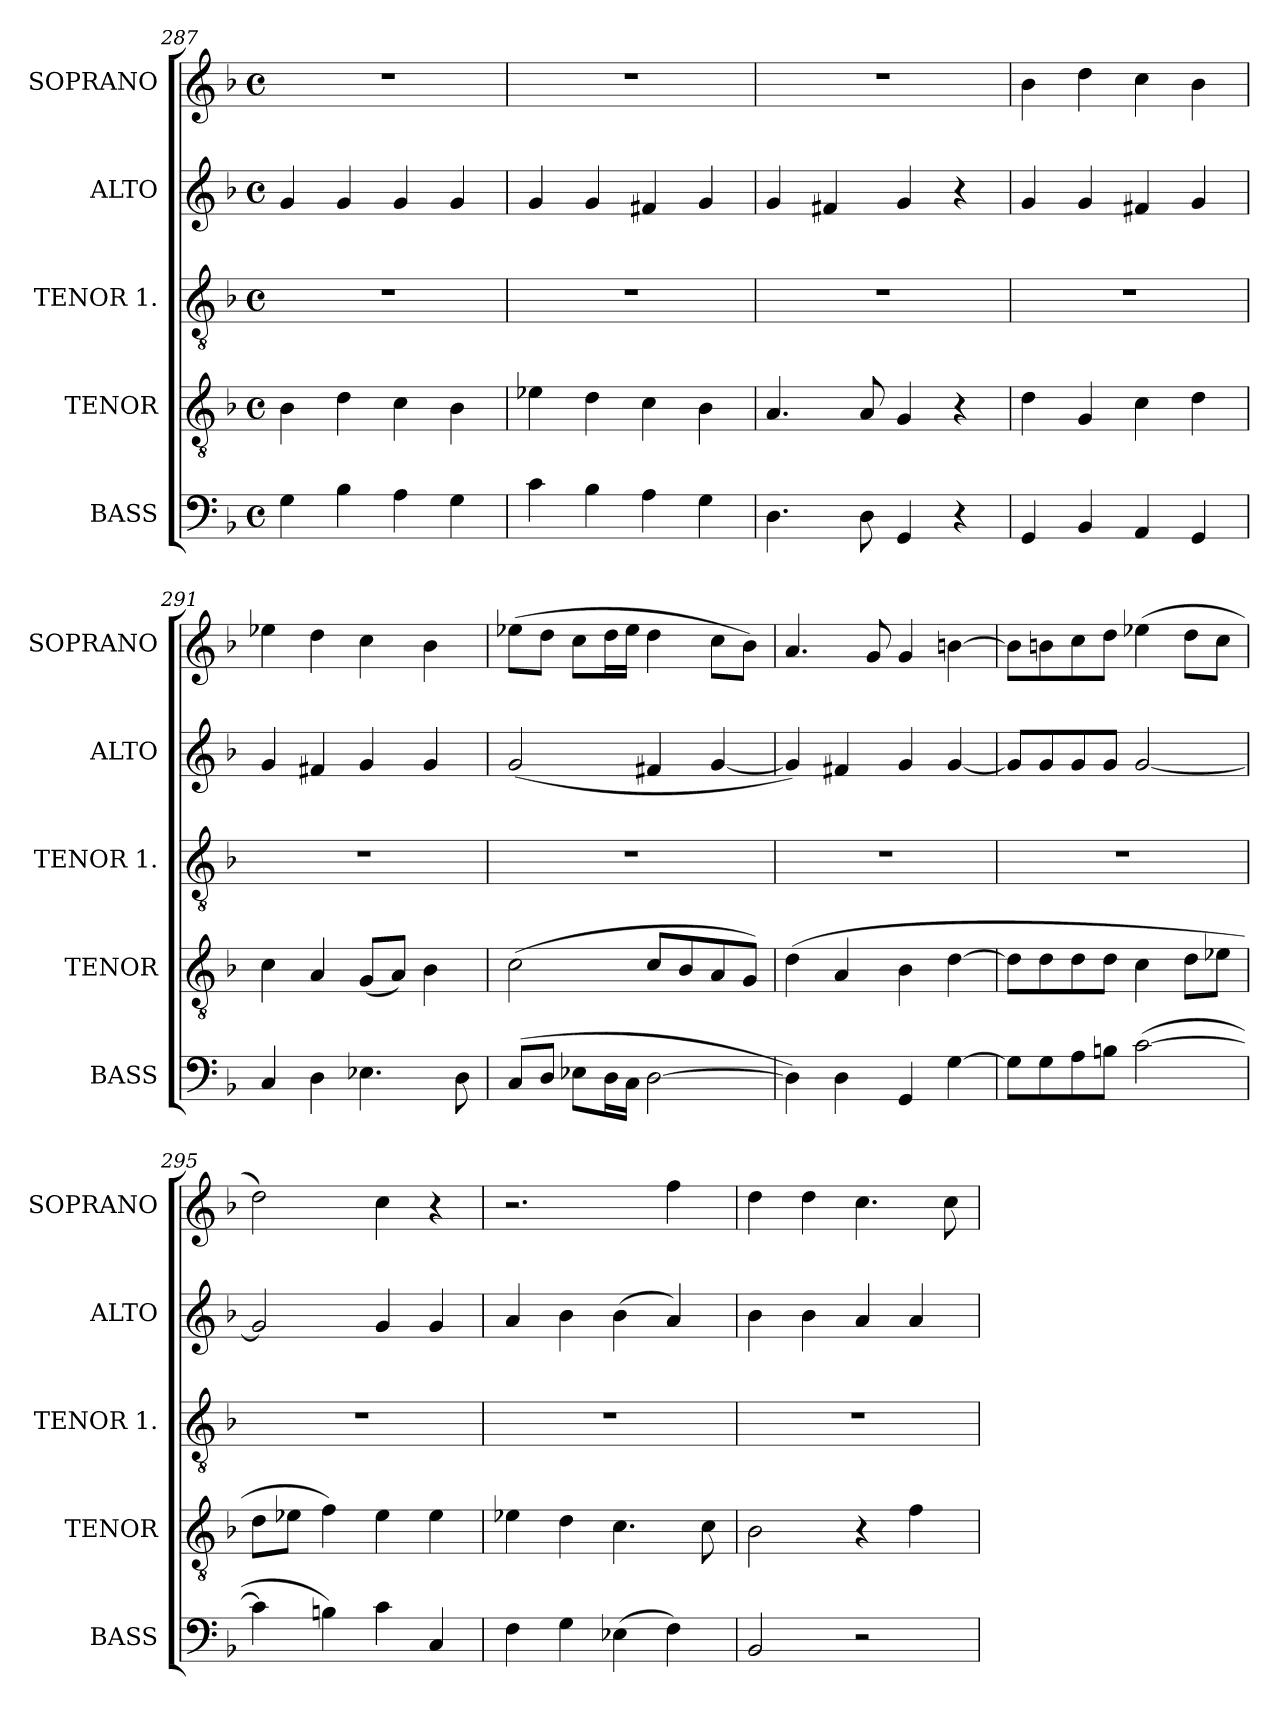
**kern	**kern	**kern	**kern	**kern
*part5	*part4	*part3	*part2	*part1
*staff5	*staff4	*staff3	*staff2	*staff1
*I"BASS	*I"TENOR	*I"TENOR 1.	*I"ALTO	*I"SOPRANO
*I'BASS	*I'TENOR	*I'TENOR 1.	*I'ALTO	*I'SOPRANO
*clefF4	*clefGv2	*clefGv2	*clefG2	*clefG2
*k[b-]	*k[b-]	*k[b-]	*k[b-]	*k[b-]
*F:	*F:	*F:	*F:	*F:
*M4/4	*M4/4	*M4/4	*M4/4	*M4/4
*met(c)	*met(c)	*met(c)	*met(c)	*met(c)
=287	=287	=287	=287	=287
4G\	4B-\	1r	4g/	1r
4B-\	4d\	.	4g/	.
4A\	4c\	.	4g/	.
4G\	4B-\	.	4g/	.
=288	=288	=288	=288	=288
4c\	4e-X\	1r	4g/	1r
4B-\	4d\	.	4g/	.
4A\	4c\	.	4f#X/	.
4G\	4B-\	.	4g/	.
=289	=289	=289	=289	=289
4.D\	4.A/	1r	4g/	1r
.	.	.	4f#X/	.
8D\	8A/	.	.	.
4GG/	4G/	.	4g/	.
4r	4r	.	4r	.
=290	=290	=290	=290	=290
4GG/	4d\	1r	4g/	4b-\
4BB-/	4G/	.	4g/	4dd\
4AA/	4c\	.	4f#X/	4cc\
4GG/	4d\	.	4g/	4b-\
=291	=291	=291	=291	=291
4C/	4c\	1r	4g/	4ee-X\
4D\	4A/	.	4f#X/	4dd\
4.E-X\	(<8G/L	.	4g/	4cc\
.	8A/J)	.	.	.
.	4B-\	.	4g/	4b-\
8D\	.	.	.	.
=292	=292	=292	=292	=292
(>8C/L	(>2c\	1r	(<2g/	(>8ee-X\L
8D/J	.	.	.	8dd\J
8E-X\L	.	.	.	8cc\L
16D\L	.	.	.	16dd\L
16C\JJ	.	.	.	16ee-\JJ
[<2D\	8c/L	.	4f#X/	4dd\
.	8B-/	.	.	.
.	8A/	.	[<4g/	8cc\L
.	8G/J)	.	.	8b-\J)
!!LO:LB:g=z
=293	=293	=293	=293	=293
4D\])	(>4d\	1r	4g/])	4.a/
4D\	4A/	.	4f#X/	.
.	.	.	.	8g/
4GG/	4B-\	.	4g/	4g/
[>4G\	[>4d\	.	[<4g/	[>4bn\
=294	=294	=294	=294	=294
8G\L]	8d\L]	1r	8g/L]	8b\L]
8G\	8d\	.	8g/	8bn\
8A\	8d\	.	8g/	8cc\
8Bn\J	8d\J	.	8g/J	8dd\J
(>[>2c\	4c\	.	[<2g/	(>4ee-X\
.	8d\L	.	.	8dd\L
.	8e-X\J	.	.	8cc\J
=295	=295	=295	=295	=295
4c\]	8d\L	1r	2g/]	2dd\)
.	8e-X\J	.	.	.
4Bn\)	4f\)	.	.	.
4c\	4e-\	.	4g/	4cc\
4C/	4e-\	.	4g/	4r
=296	=296	=296	=296	=296
4F\	4e-X\	1r	4a/	2.r
4G\	4d\	.	4b-\	.
(>4E-X\	4.c\	.	(>4b-\	.
4F\)	.	.	4a/)	4ff\
.	8c\	.	.	.
=297	=297	=297	=297	=297
2BB-/	2B-\	1r	4b-\	4dd\
.	.	.	4b-\	4dd\
2r	4r	.	4a/	4.cc\
.	4f\	.	4a/	.
.	.	.	.	8cc\
=	=	=	=	=
*-	*-	*-	*-	*-
